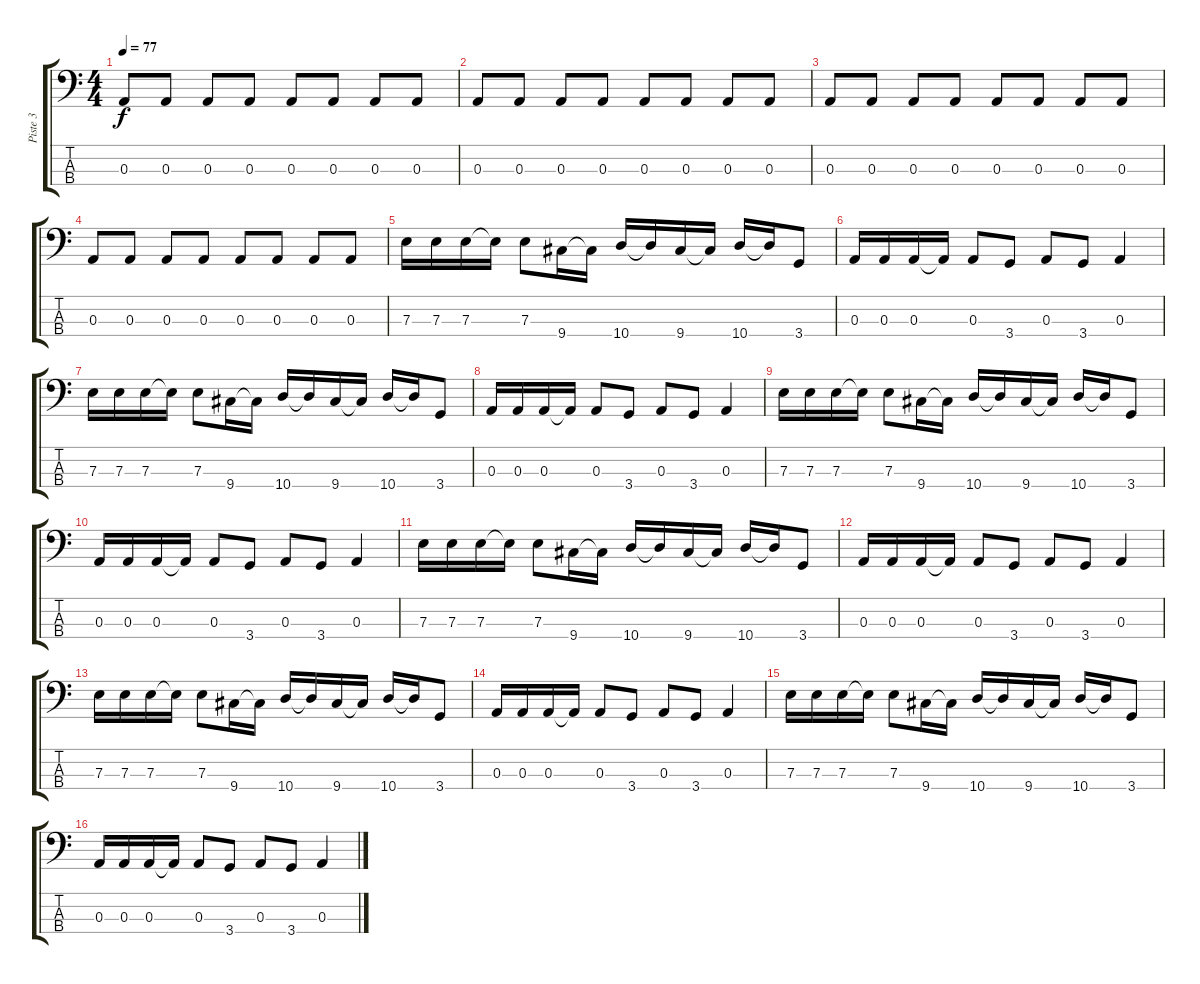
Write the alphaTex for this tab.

\track ("Piste 3" "Piste 3") {instrument electricbassfinger}
\staff {score tabs}
\tuning (G2 D2 A1 E1) {hide}
\ts (4 4)
\tempo 77
\clef f4
\ks c
0.3.8{dy f} 0.3.8 0.3.8 0.3.8 0.3.8 0.3.8 0.3.8 0.3.8 |
0.3.8 0.3.8 0.3.8 0.3.8 0.3.8 0.3.8 0.3.8 0.3.8 |
0.3.8 0.3.8 0.3.8 0.3.8 0.3.8 0.3.8 0.3.8 0.3.8 |
0.3.8 0.3.8 0.3.8 0.3.8 0.3.8 0.3.8 0.3.8 0.3.8 |
7.3.16 7.3.16 7.3.16 7.3{t}.16 7.3.8 9.4.16 9.4{t}.16 10.4.16 10.4{t}.16 9.4.16 9.4{t}.16 10.4.16 10.4{t}.16 3.4.8 |
0.3.16 0.3.16 0.3.16 0.3{t}.16 0.3.8 3.4.8 0.3.8 3.4.8 0.3.4 |
7.3.16 7.3.16 7.3.16 7.3{t}.16 7.3.8 9.4.16 9.4{t}.16 10.4.16 10.4{t}.16 9.4.16 9.4{t}.16 10.4.16 10.4{t}.16 3.4.8 |
0.3.16 0.3.16 0.3.16 0.3{t}.16 0.3.8 3.4.8 0.3.8 3.4.8 0.3.4 |
7.3.16 7.3.16 7.3.16 7.3{t}.16 7.3.8 9.4.16 9.4{t}.16 10.4.16 10.4{t}.16 9.4.16 9.4{t}.16 10.4.16 10.4{t}.16 3.4.8 |
0.3.16 0.3.16 0.3.16 0.3{t}.16 0.3.8 3.4.8 0.3.8 3.4.8 0.3.4 |
7.3.16 7.3.16 7.3.16 7.3{t}.16 7.3.8 9.4.16 9.4{t}.16 10.4.16 10.4{t}.16 9.4.16 9.4{t}.16 10.4.16 10.4{t}.16 3.4.8 |
0.3.16 0.3.16 0.3.16 0.3{t}.16 0.3.8 3.4.8 0.3.8 3.4.8 0.3.4 |
7.3.16 7.3.16 7.3.16 7.3{t}.16 7.3.8 9.4.16 9.4{t}.16 10.4.16 10.4{t}.16 9.4.16 9.4{t}.16 10.4.16 10.4{t}.16 3.4.8 |
0.3.16 0.3.16 0.3.16 0.3{t}.16 0.3.8 3.4.8 0.3.8 3.4.8 0.3.4 |
7.3.16 7.3.16 7.3.16 7.3{t}.16 7.3.8 9.4.16 9.4{t}.16 10.4.16 10.4{t}.16 9.4.16 9.4{t}.16 10.4.16 10.4{t}.16 3.4.8 |
0.3.16 0.3.16 0.3.16 0.3{t}.16 0.3.8 3.4.8 0.3.8 3.4.8 0.3.4
